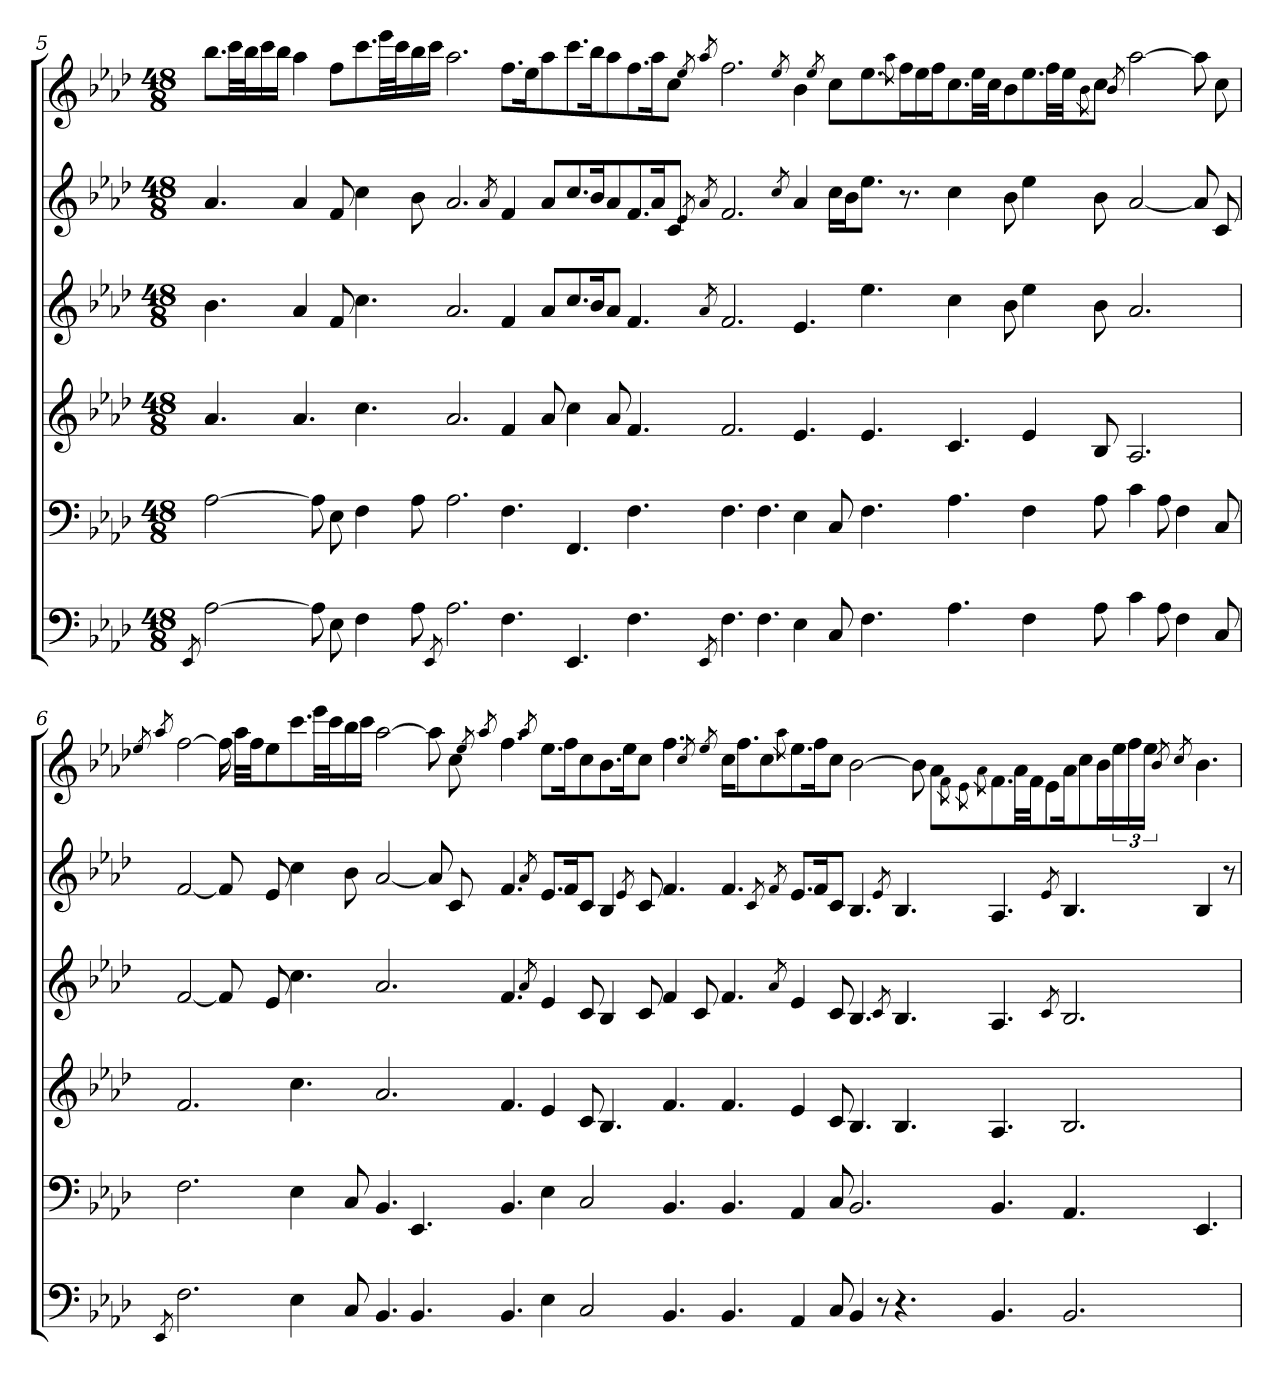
**kern	**kern	**kern	**kern	**kern	**kern
*part6	*part5	*part4	*part3	*part2	*part1
*staff6	*staff5	*staff4	*staff3	*staff2	*staff1
*clefF4	*clefF4	*clefG2	*clefG2	*clefG2	*clefG2
*k[b-e-a-d-]	*k[b-e-a-d-]	*k[b-e-a-d-]	*k[b-e-a-d-]	*k[b-e-a-d-]	*k[b-e-a-d-]
*M48/8	*M48/8	*M48/8	*M48/8	*M48/8	*M48/8
=5	=5	=5	=5	=5	=5
8qEE-	.	.	.	.	.
[2A-	[2A-	4.a-	4.b-	4.a-	8.bb-\L
.	.	.	.	.	32ccc\LL
.	.	.	.	.	32bb-\J
.	.	.	.	.	16ccc\
.	.	.	.	.	16bb-\JJ
.	.	4.a-	4a-	4a-	4aa-
8A-]	8A-]	.	.	.	.
8E-	8E-	.	8f	8f	8ff\L
4F	4F	4.cc	4.cc	4cc	8.ccc\
.	.	.	.	.	32eee-\LL
.	.	.	.	.	32ccc\J
8A-	8A-	.	.	8b-	16bb-\
.	.	.	.	.	16ccc\JJ
8qEE-	.	.	.	.	.
2.A-	2.A-	2.a-	2.a-	2.a-	2.aa-
.	.	.	.	8qa-	.
4.F	4.F	4f	4f	4f	8.ff\L
.	.	.	.	.	16ee-\K
.	.	8a-	8a-/L	8a-/L	8aa-\
4.EE-	4.FF	4cc	8.cc/	8.cc/	8.ccc\
.	.	.	16b-/K	16b-/K	16bb-\K
.	.	8a-	8a-/J	8a-/	8aa-\
4.F	4.F	4.f	4.f	8.f/	8.ff\
.	.	.	.	16a-/K	16aa-\K
.	.	.	.	8c/J	8cc\J
.	.	.	.	8qe-	8qee-
8qEE-	.	.	8qa-	8qa-	8qaa-
4.F	4.F	2.f	2.f	2.f	2.ff
4.F	4.F	.	.	.	.
.	.	.	.	8qcc	8qee-
4E-	4E-	4.e-	4.e-	4a-	4b-
.	.	.	.	.	8qee-
8C	8C	.	.	16cc\LL	8cc\L
.	.	.	.	16b-\J	.
4.F	4.F	4.e-	4.ee-	8.ee-\J	8.ee-\
.	.	.	.	.	8qaa-\
.	.	.	.	8.r	16ff\L
.	.	.	.	.	16ee-\
.	.	.	.	.	16ff\J
4.A-	4.A-	4.c	4cc	4cc	8.cc\
.	.	.	.	.	32ee-\LL
.	.	.	.	.	32cc\JJ
.	.	.	8b-	8b-	8b-\
4F	4F	4e-	4ee-	4ee-	8.ee-\
.	.	.	.	.	32ff\LL
.	.	.	.	.	32ee-\JJ
.	.	.	.	.	8qb-\
8A-	8A-	8B-	8b-	8b-	8cc\J
.	.	.	.	.	8qb-
4c	4c	2.A-	2.a-	[2a-	[2aa-
8A-	8A-	.	.	.	.
4F	4F	.	.	.	.
.	.	.	.	8a-]	8aa-]
8C	8C	.	.	8c	8cc
=6	=6	=6	=6	=6	=6
.	.	.	.	.	8qee-
8qEE-	.	.	.	.	8qaa-
2.F	2.F	2.f	[2f	[2f	[2ff
.	.	.	8f]	8f]	16ff]
.	.	.	.	.	32aa-\LLL
.	.	.	.	.	32ff\JJ
.	.	.	8e-	8e-	8ee-\
4E-	4E-	4.cc	4.cc	4cc	8.ccc\
.	.	.	.	.	32eee-\LL
.	.	.	.	.	32ccc\J
8C	8C	.	.	8b-	16bb-\
.	.	.	.	.	16ccc\JJ
4.BB-	4.BB-	2.a-	2.a-	[2a-	[2aa-
4.BB-	4.EE-	.	.	.	.
.	.	.	.	8a-]	8aa-]
.	.	.	.	8c	8cc
.	.	.	.	.	8qee-
.	.	.	.	.	8qaa-
4.BB-	4.BB-	4.f	4.f	4.f	4.ff
.	.	.	8qa-	8qa-	8qaa-
4E-	4E-	4e-	4e-	8.e-/L	8.ee-\L
.	.	.	.	16f/K	16ff\K
2C	2C	8c	8c	8c/J	8cc\
.	.	4.B-	4B-	4B-	8.b-\
.	.	.	.	.	16ee-\K
.	.	.	.	8qe-	.
.	.	.	8c	8c	8cc\J
4.BB-	4.BB-	4.f	4f	4.f	4.ff
.	.	.	8c	.	.
.	.	.	.	.	8qcc
.	.	.	.	.	8qee-
4.BB-	4.BB-	4.f	4.f	4.f	16cc\KL
.	.	.	.	.	8.ff\
.	.	.	.	.	8cc\
.	.	.	.	8qc	.
.	.	.	8qa-	8qf	8qaa-\
4AA-	4AA-	4e-	4e-	8.e-/L	8.ee-\
.	.	.	.	16f/K	16ff\K
8C	8C	8c	8c	8c/J	8cc\J
4BB-	2.BB-	4.B-	4.B-	4.B-	[2b-
8r	.	.	.	.	.
.	.	.	8qc	8qe-	.
4.r	.	4.B-	4.B-	4.B-	.
.	.	.	.	.	8b-]
.	.	.	.	.	8a-\L
.	.	.	.	.	8qf\
.	.	.	.	.	8qe-\
.	.	.	.	.	8qa-\
4.BB-	4.BB-	4.A-	4.A-	4.A-	8.f\
.	.	.	.	.	32a-\LL
.	.	.	.	.	32f\JJ
.	.	.	.	.	8e-\
.	.	.	8qc	8qe-	.
2.BB-	4.AA-	2.B-	2.B-	4.B-	16a-\K
.	.	.	.	.	8cc\
.	.	.	.	.	16b-\L
.	.	.	.	.	24ee-\
.	.	.	.	.	24ff\
.	.	.	.	.	24ee-\JJ
.	.	.	.	.	8qb-
.	.	.	.	.	8qcc
.	4.EE-	.	.	4B-	4.b-
.	.	.	.	8r	.
=	=	=	=	=	=
*-	*-	*-	*-	*-	*-
